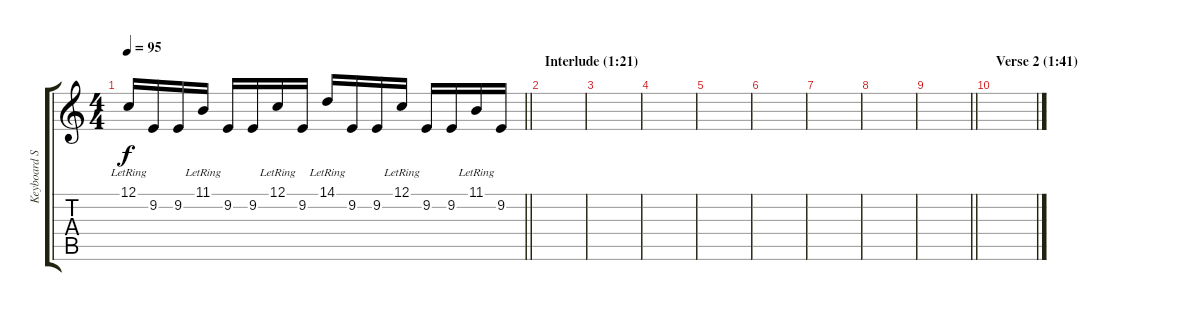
\track ("Keyboard Solo 2" "Keyboard S") {instrument stringensemble1}
\staff {score tabs}
\tuning (C4 G3 Eb3 Bb2 F2 C2) {hide}
\ts (4 4)
\tempo 95
\clef g2
\barLineRight lightlight
\ks c
12.1{lr}.16{dy f} 9.2.16 9.2.16 11.1{lr}.16 9.2.16 9.2.16 12.1{lr}.16 9.2.16 14.1{lr}.16 9.2.16 9.2.16 12.1{lr}.16 9.2.16 9.2.16 11.1{lr}.16 9.2.16 |
\section ("" "Interlude (1:21)")
|
|
|
|
|
|
|
\barLineRight lightlight
|
\section ("" "Verse 2 (1:41)")
